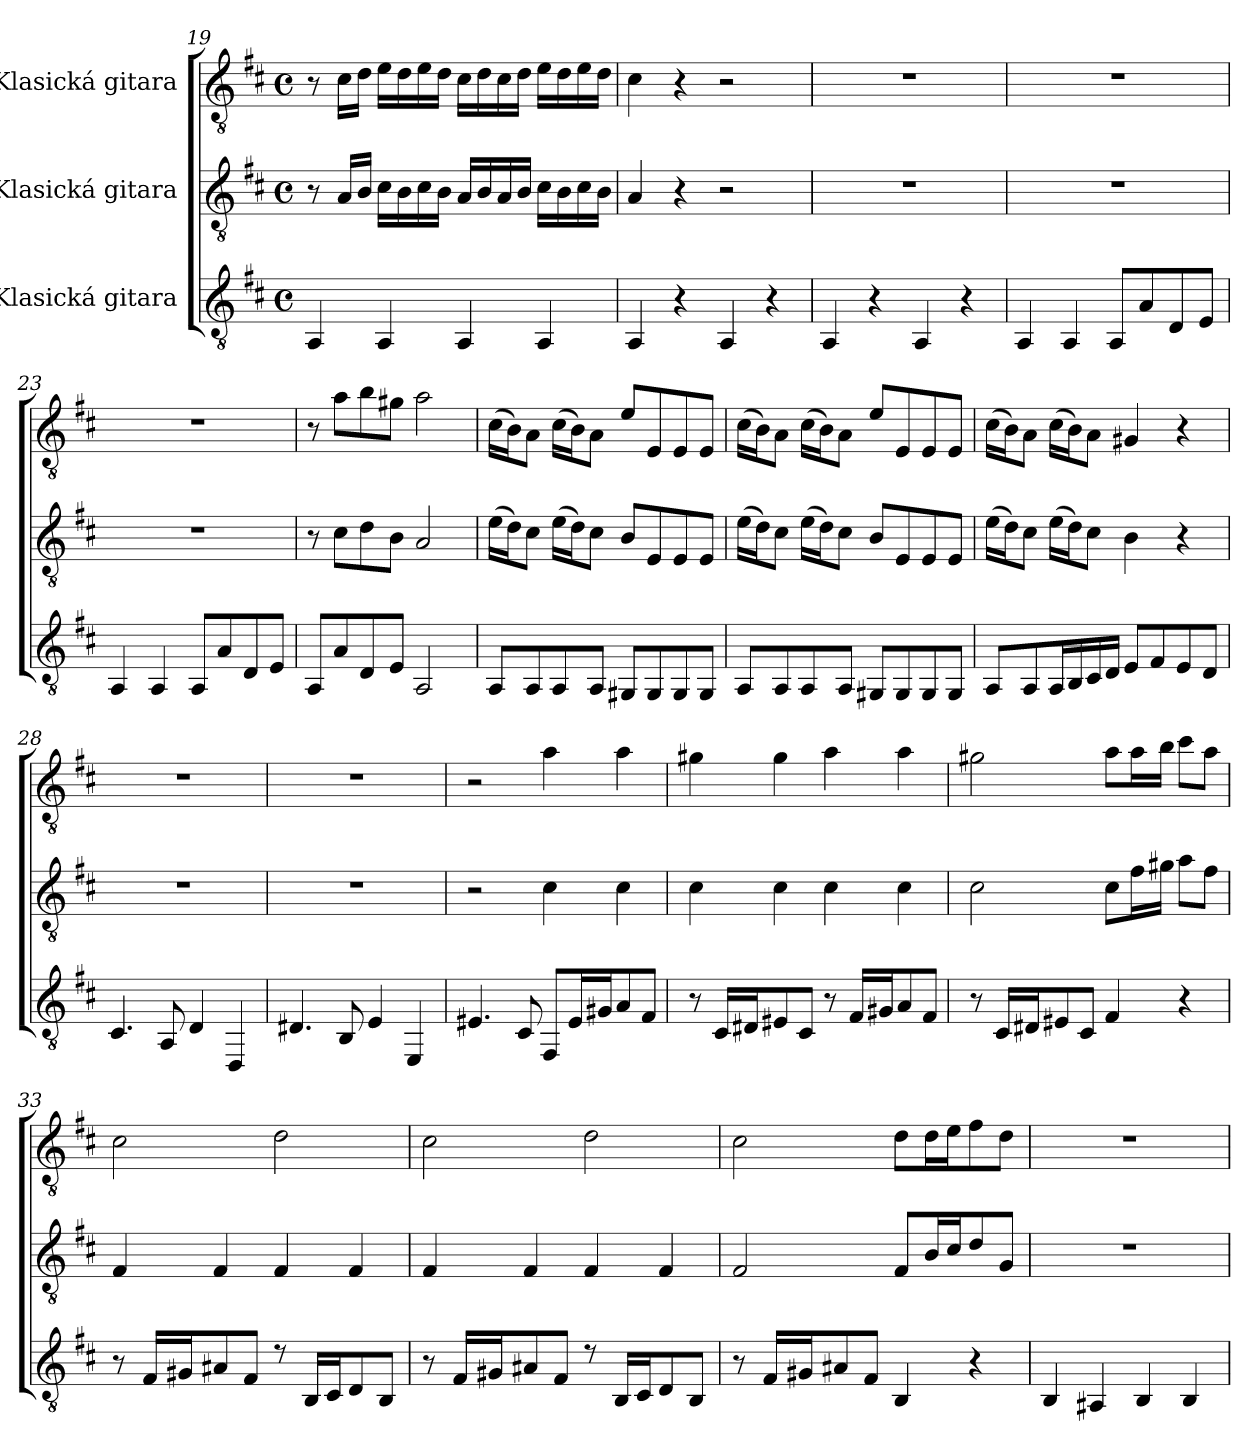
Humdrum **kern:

**kern	**kern	**kern
*part3	*part2	*part1
*staff3	*staff2	*staff1
*I"Klasická gitara	*I"Klasická gitara	*I"Klasická gitara
*clefGv2	*clefGv2	*clefGv2
*k[f#c#]	*k[f#c#]	*k[f#c#]
*M4/4	*M4/4	*M4/4
*met(c)	*met(c)	*met(c)
=19	=19	=19
4AA/	8r	8r
.	16A/LL	16c#\LL
.	16B/JJ	16d\JJ
4AA/	16c#\LL	16e\LL
.	16B\	16d\
.	16c#\	16e\
.	16B\JJ	16d\JJ
4AA/	16A/LL	16c#\LL
.	16B/	16d\
.	16A/	16c#\
.	16B/JJ	16d\JJ
4AA/	16c#\LL	16e\LL
.	16B\	16d\
.	16c#\	16e\
.	16B\JJ	16d\JJ
=20	=20	=20
4AA/	4A/	4c#\
4r	4r	4r
4AA/	2r	2r
4r	.	.
=21	=21	=21
4AA/	1r	1r
4r	.	.
4AA/	.	.
4r	.	.
=22	=22	=22
4AA/	1r	1r
4AA/	.	.
8AA/L	.	.
8A/	.	.
8D/	.	.
8E/J	.	.
=23	=23	=23
4AA/	1r	1r
4AA/	.	.
8AA/L	.	.
8A/	.	.
8D/	.	.
8E/J	.	.
!!LO:LB:g=z
=24	=24	=24
8AA/L	8r	8r
8A/	8c#\L	8a\L
8D/	8d\	8b\
8E/J	8B\J	8g#X\J
2AA/	2A/	2a\
!!LO:LB:g=z
=25	=25	=25
8AA/L	(>16e\LL	(>16c#\LL
.	16d\J)	16B\J)
8AA/	8c#\J	8A\J
8AA/	(>16e\LL	(>16c#\LL
.	16d\J)	16B\J)
8AA/J	8c#\J	8A\J
8GG#X/L	8B/L	8e/L
8GG#/	8E/	8E/
8GG#/	8E/	8E/
8GG#/J	8E/J	8E/J
=26	=26	=26
8AA/L	(>16e\LL	(>16c#\LL
.	16d\J)	16B\J)
8AA/	8c#\J	8A\J
8AA/	(>16e\LL	(>16c#\LL
.	16d\J)	16B\J)
8AA/J	8c#\J	8A\J
8GG#X/L	8B/L	8e/L
8GG#/	8E/	8E/
8GG#/	8E/	8E/
8GG#/J	8E/J	8E/J
=27	=27	=27
8AA/L	(>16e\LL	(>16c#\LL
.	16d\J)	16B\J)
8AA/	8c#\J	8A\J
16AA/L	(>16e\LL	(>16c#\LL
16BB/	16d\J)	16B\J)
16C#/	8c#\J	8A\J
16D/JJ	.	.
8E/L	4B\	4G#X/
8F#/	.	.
8E/	4r	4r
8D/J	.	.
=28	=28	=28
4.C#/	1r	1r
8AA/	.	.
4D/	.	.
4DD/	.	.
!!LO:LB:g=z
=29	=29	=29
4.D#X/	1r	1r
8BB/	.	.
4E/	.	.
4EE/	.	.
=30	=30	=30
4.E#X/	2r	2r
8C#/	.	.
8FF#/L	4c#\	4a\
16E#/L	.	.
16G#X/J	.	.
8A/	4c#\	4a\
8F#/J	.	.
=31	=31	=31
8r	4c#\	4g#X\
16C#/LL	.	.
16D#X/J	.	.
8E#X/	4c#\	4g#\
8C#/J	.	.
8r	4c#\	4a\
16F#/LL	.	.
16G#X/J	.	.
8A/	4c#\	4a\
8F#/J	.	.
=32	=32	=32
8r	2c#\	2g#X\
16C#/LL	.	.
16D#X/J	.	.
8E#X/	.	.
8C#/J	.	.
4F#/	8c#\L	8a\L
.	16f#\L	16a\L
.	16g#X\JJ	16b\JJ
4r	8a\L	8cc#\L
.	8f#\J	8a\J
=33	=33	=33
8r	4F#/	2c#\
16F#/LL	.	.
16G#X/J	.	.
8A#X/	4F#/	.
8F#/J	.	.
8rd	4F#/	2d\
16BB/LL	.	.
16C#/J	.	.
8D/	4F#/	.
8BB/J	.	.
!!LO:LB:g=z
=34	=34	=34
8r	4F#/	2c#\
16F#/LL	.	.
16G#X/J	.	.
8A#X/	4F#/	.
8F#/J	.	.
8rd	4F#/	2d\
16BB/LL	.	.
16C#/J	.	.
8D/	4F#/	.
8BB/J	.	.
=35	=35	=35
8r	2F#/	2c#\
16F#/LL	.	.
16G#X/J	.	.
8A#X/	.	.
8F#/J	.	.
4BB/	8F#/L	8d\L
.	16B/L	16d\L
.	16c#/J	16e\J
4r	8d/	8f#\
.	8G/J	8d\J
=36	=36	=36
4BB/	1r	1r
4AA#X/	.	.
4BB/	.	.
4BB/	.	.
=	=	=
*-	*-	*-
